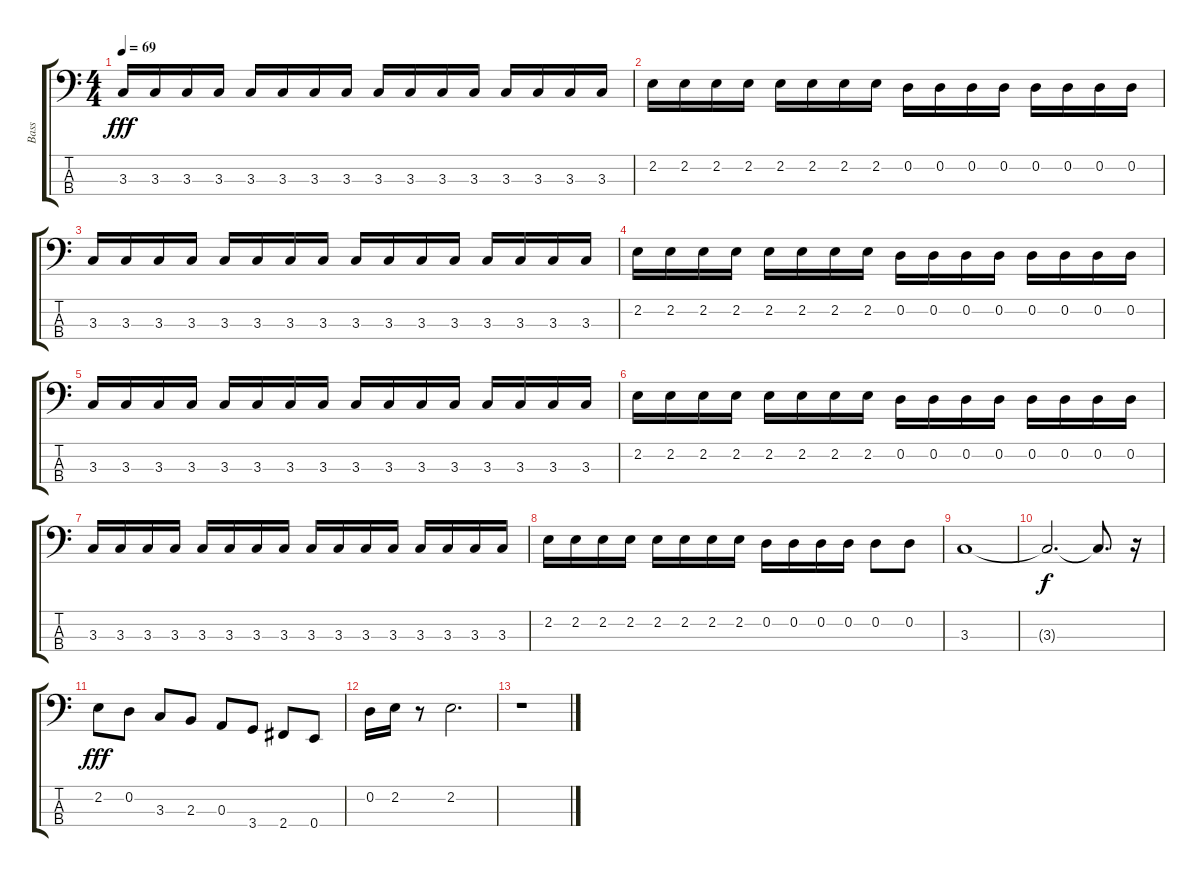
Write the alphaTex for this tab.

\track ("Bass" "Bass") {instrument electricbassfinger}
\staff {score tabs}
\tuning (G2 D2 A1 E1) {hide}
\ts (4 4)
\tempo 69
\clef f4
\ks c
3.3.16{dy fff} 3.3.16 3.3.16 3.3.16 3.3.16 3.3.16 3.3.16 3.3.16 3.3.16 3.3.16 3.3.16 3.3.16 3.3.16 3.3.16 3.3.16 3.3.16 |
2.2.16 2.2.16 2.2.16 2.2.16 2.2.16 2.2.16 2.2.16 2.2.16 0.2.16 0.2.16 0.2.16 0.2.16 0.2.16 0.2.16 0.2.16 0.2.16 |
3.3.16 3.3.16 3.3.16 3.3.16 3.3.16 3.3.16 3.3.16 3.3.16 3.3.16 3.3.16 3.3.16 3.3.16 3.3.16 3.3.16 3.3.16 3.3.16 |
2.2.16 2.2.16 2.2.16 2.2.16 2.2.16 2.2.16 2.2.16 2.2.16 0.2.16 0.2.16 0.2.16 0.2.16 0.2.16 0.2.16 0.2.16 0.2.16 |
3.3.16 3.3.16 3.3.16 3.3.16 3.3.16 3.3.16 3.3.16 3.3.16 3.3.16 3.3.16 3.3.16 3.3.16 3.3.16 3.3.16 3.3.16 3.3.16 |
2.2.16 2.2.16 2.2.16 2.2.16 2.2.16 2.2.16 2.2.16 2.2.16 0.2.16 0.2.16 0.2.16 0.2.16 0.2.16 0.2.16 0.2.16 0.2.16 |
3.3.16 3.3.16 3.3.16 3.3.16 3.3.16 3.3.16 3.3.16 3.3.16 3.3.16 3.3.16 3.3.16 3.3.16 3.3.16 3.3.16 3.3.16 3.3.16 |
2.2.16 2.2.16 2.2.16 2.2.16 2.2.16 2.2.16 2.2.16 2.2.16 0.2.16 0.2.16 0.2.16 0.2.16 0.2.8 0.2.8 |
3.3.1 |
3.3{t}.2{d dy f} 3.3{t}.8{d} r.16 |
2.2.8{dy fff} 0.2.8 3.3.8 2.3.8 0.3.8 3.4.8 2.4.8 0.4.8 |
0.2.16 2.2.16 r.8 2.2.2{d} |
r.1
